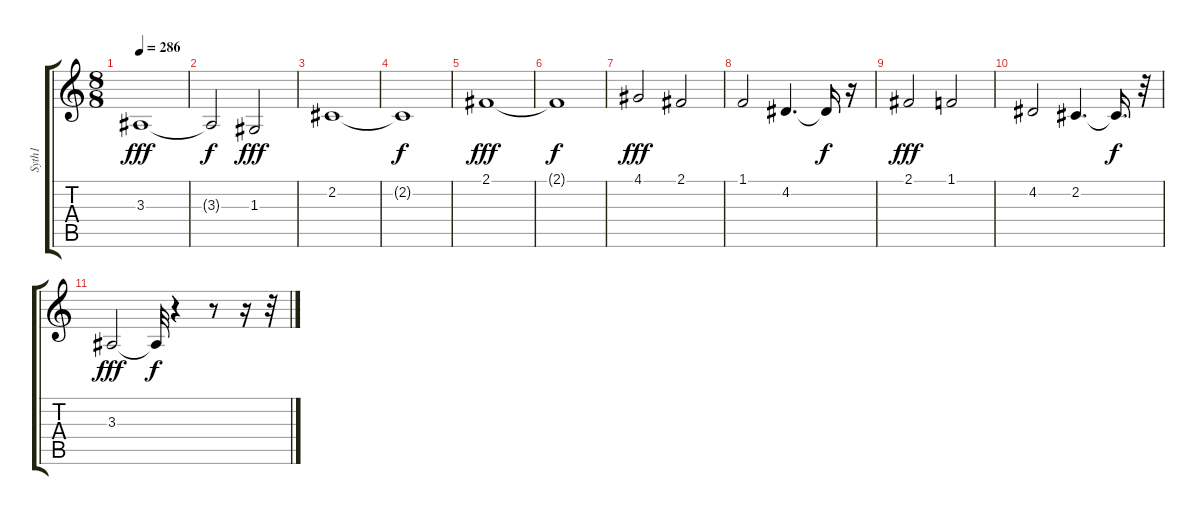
\track ("Syth1" "Syth1") {instrument fx4atmosphere}
\staff {score tabs}
\tuning (E4 B3 G3 D3 A2 E2) {hide}
\ts (8 8)
\tempo 286
\clef g2
\ks c
3.3.1{dy fff} |
3.3{t}.2{dy f} 1.3.2{dy fff} |
2.2.1 |
2.2{t}.1{dy f} |
2.1.1{dy fff} |
2.1{t}.1{dy f} |
4.1.2{dy fff} 2.1.2 |
1.1.2 4.2.4{d} 4.2{t}.16{dy f} r.16 |
2.1.2{dy fff} 1.1.2 |
4.2.2 2.2.4{d} 2.2{t}.16{d dy f} r.32 |
3.3.2{dy fff} 3.3{t}.32{dy f} r.4 r.8 r.16 r.32
